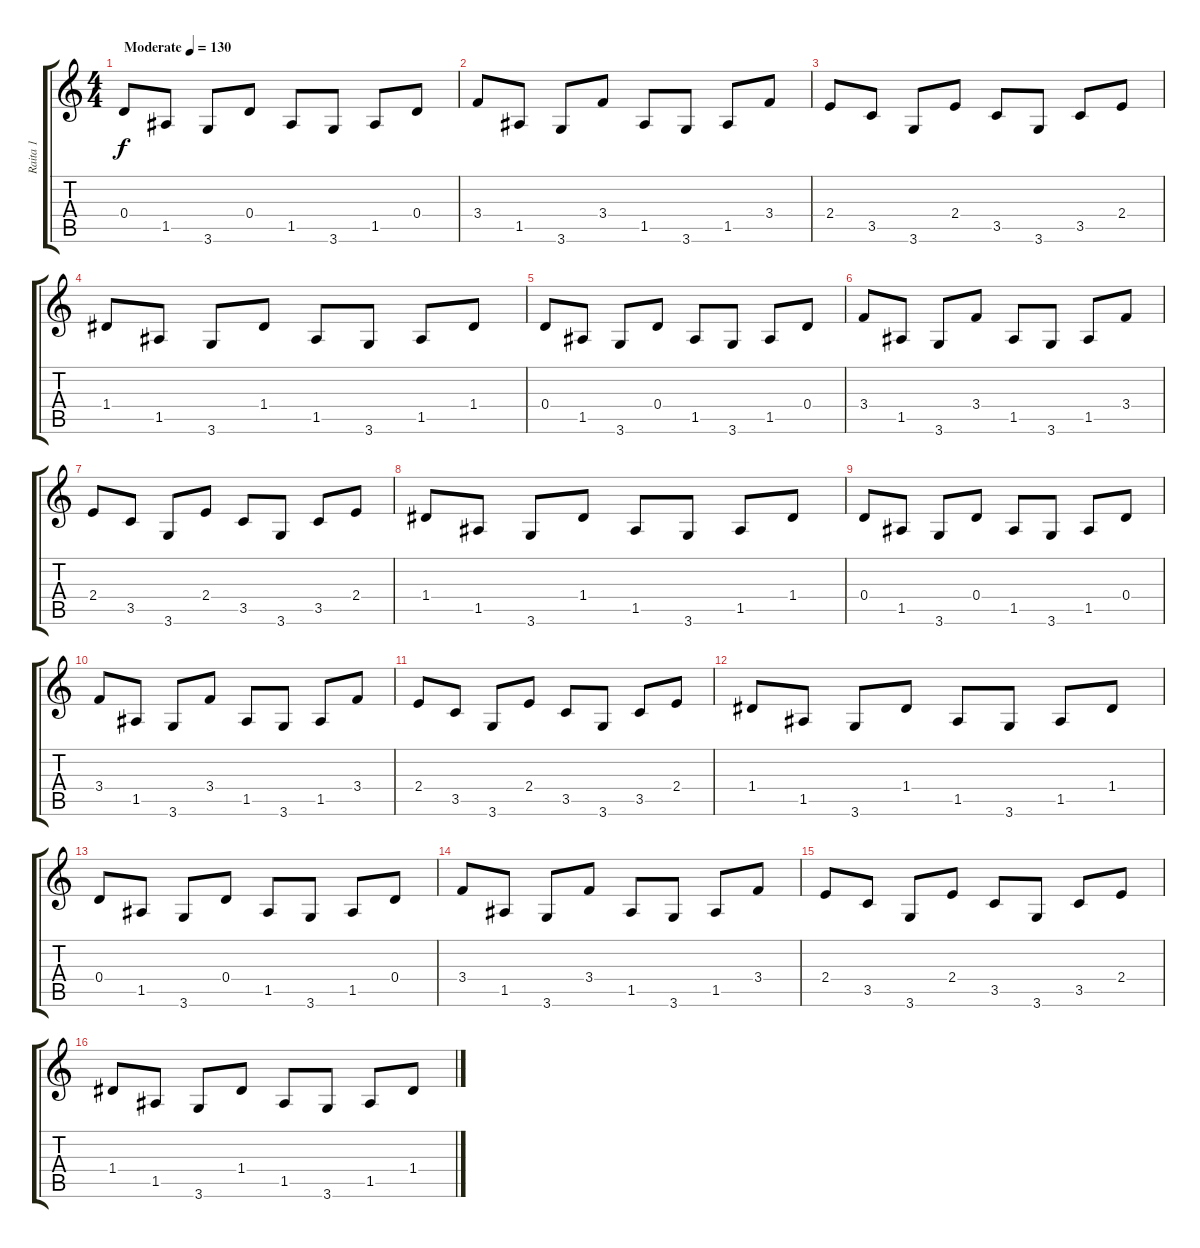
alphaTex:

\track ("Raita 1" "Raita 1") {instrument electricguitarclean}
\staff {score tabs}
\tuning (E4 B3 G3 D3 A2 E2) {hide}
\ts (4 4)
\tempo (130 "Moderate")
\clef g2
\ks c
0.4.8{dy f instrument electricguitarclean} 1.5.8 3.6.8 0.4.8 1.5.8 3.6.8 1.5.8 0.4.8 |
3.4.8 1.5.8 3.6.8 3.4.8 1.5.8 3.6.8 1.5.8 3.4.8 |
2.4.8 3.5.8 3.6.8 2.4.8 3.5.8 3.6.8 3.5.8 2.4.8 |
1.4.8 1.5.8 3.6.8 1.4.8 1.5.8 3.6.8 1.5.8 1.4.8 |
0.4.8 1.5.8 3.6.8 0.4.8 1.5.8 3.6.8 1.5.8 0.4.8 |
3.4.8 1.5.8 3.6.8 3.4.8 1.5.8 3.6.8 1.5.8 3.4.8 |
2.4.8 3.5.8 3.6.8 2.4.8 3.5.8 3.6.8 3.5.8 2.4.8 |
1.4.8 1.5.8 3.6.8 1.4.8 1.5.8 3.6.8 1.5.8 1.4.8 |
0.4.8 1.5.8 3.6.8 0.4.8 1.5.8 3.6.8 1.5.8 0.4.8 |
3.4.8 1.5.8 3.6.8 3.4.8 1.5.8 3.6.8 1.5.8 3.4.8 |
2.4.8 3.5.8 3.6.8 2.4.8 3.5.8 3.6.8 3.5.8 2.4.8 |
1.4.8 1.5.8 3.6.8 1.4.8 1.5.8 3.6.8 1.5.8 1.4.8 |
0.4.8 1.5.8 3.6.8 0.4.8 1.5.8 3.6.8 1.5.8 0.4.8 |
3.4.8 1.5.8 3.6.8 3.4.8 1.5.8 3.6.8 1.5.8 3.4.8 |
2.4.8 3.5.8 3.6.8 2.4.8 3.5.8 3.6.8 3.5.8 2.4.8 |
1.4.8 1.5.8 3.6.8 1.4.8 1.5.8 3.6.8 1.5.8 1.4.8
